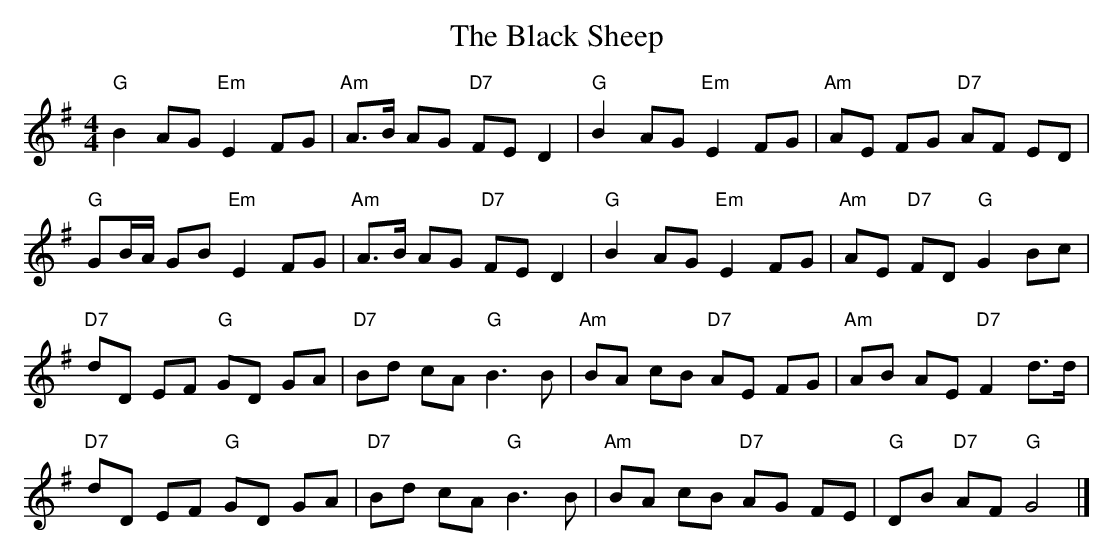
X:1
T:Black Sheep, The
M:4/4
L:1/8
K:G
"G"B2AG"Em"E2FG|"Am"A>B AG "D7"FED2|"G"B2AG"Em"E2FG|"Am"AE FG "D7"AF ED|
"G"GB/A/ GB "Em"E2FG|"Am"A>B AG "D7"FED2|"G"B2AG "Em"E2FG| "Am"AE "D7"FD "G"G2Bc|
"D7"dD EF "G"GD GA|"D7"Bd cA "G"B3B|"Am"BA cB "D7"AE FG|"Am"AB AE "D7"F2d>d|
"D7"dD EF "G"GD GA|"D7"Bd cA "G"B3B|"Am"BA cB "D7"AG FE| "G"DB "D7"AF "G"G4|]
